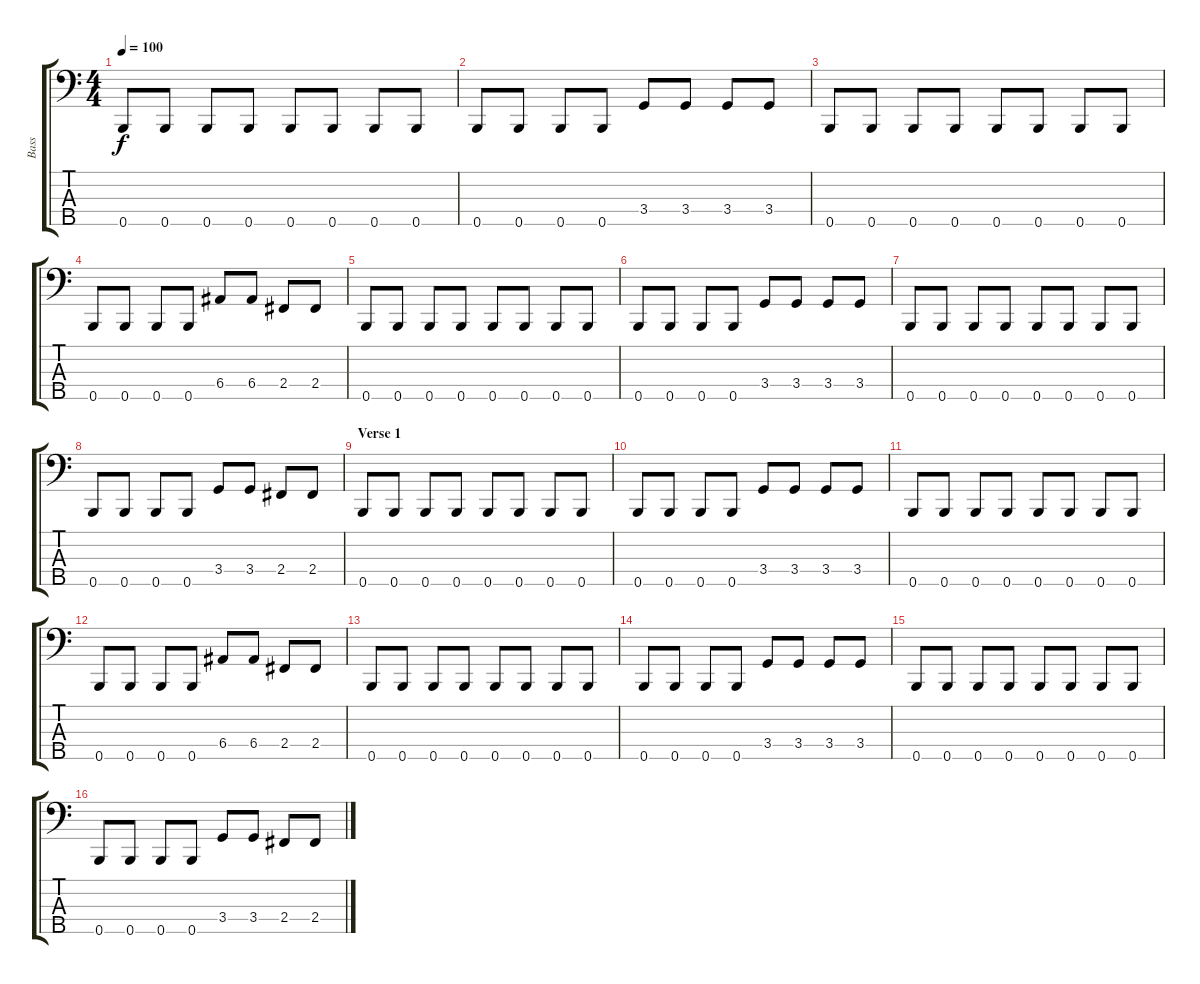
\track ("Bass" "Bass") {instrument electricbasspick}
\staff {score tabs}
\tuning (G2 D2 A1 E1 B0) {hide}
\ts (4 4)
\tempo 100
\clef f4
\ks c
0.5.8{dy f} 0.5.8 0.5.8 0.5.8 0.5.8 0.5.8 0.5.8 0.5.8 |
0.5.8 0.5.8 0.5.8 0.5.8 3.4.8 3.4.8 3.4.8 3.4.8 |
0.5.8 0.5.8 0.5.8 0.5.8 0.5.8 0.5.8 0.5.8 0.5.8 |
0.5.8 0.5.8 0.5.8 0.5.8 6.4.8 6.4.8 2.4.8 2.4.8 |
0.5.8 0.5.8 0.5.8 0.5.8 0.5.8 0.5.8 0.5.8 0.5.8 |
0.5.8 0.5.8 0.5.8 0.5.8 3.4.8 3.4.8 3.4.8 3.4.8 |
0.5.8 0.5.8 0.5.8 0.5.8 0.5.8 0.5.8 0.5.8 0.5.8 |
0.5.8 0.5.8 0.5.8 0.5.8 3.4.8 3.4.8 2.4.8 2.4.8 |
\section ("" "Verse 1")
0.5.8 0.5.8 0.5.8 0.5.8 0.5.8 0.5.8 0.5.8 0.5.8 |
0.5.8 0.5.8 0.5.8 0.5.8 3.4.8 3.4.8 3.4.8 3.4.8 |
0.5.8 0.5.8 0.5.8 0.5.8 0.5.8 0.5.8 0.5.8 0.5.8 |
0.5.8 0.5.8 0.5.8 0.5.8 6.4.8 6.4.8 2.4.8 2.4.8 |
0.5.8 0.5.8 0.5.8 0.5.8 0.5.8 0.5.8 0.5.8 0.5.8 |
0.5.8 0.5.8 0.5.8 0.5.8 3.4.8 3.4.8 3.4.8 3.4.8 |
0.5.8 0.5.8 0.5.8 0.5.8 0.5.8 0.5.8 0.5.8 0.5.8 |
0.5.8 0.5.8 0.5.8 0.5.8 3.4.8 3.4.8 2.4.8 2.4.8
